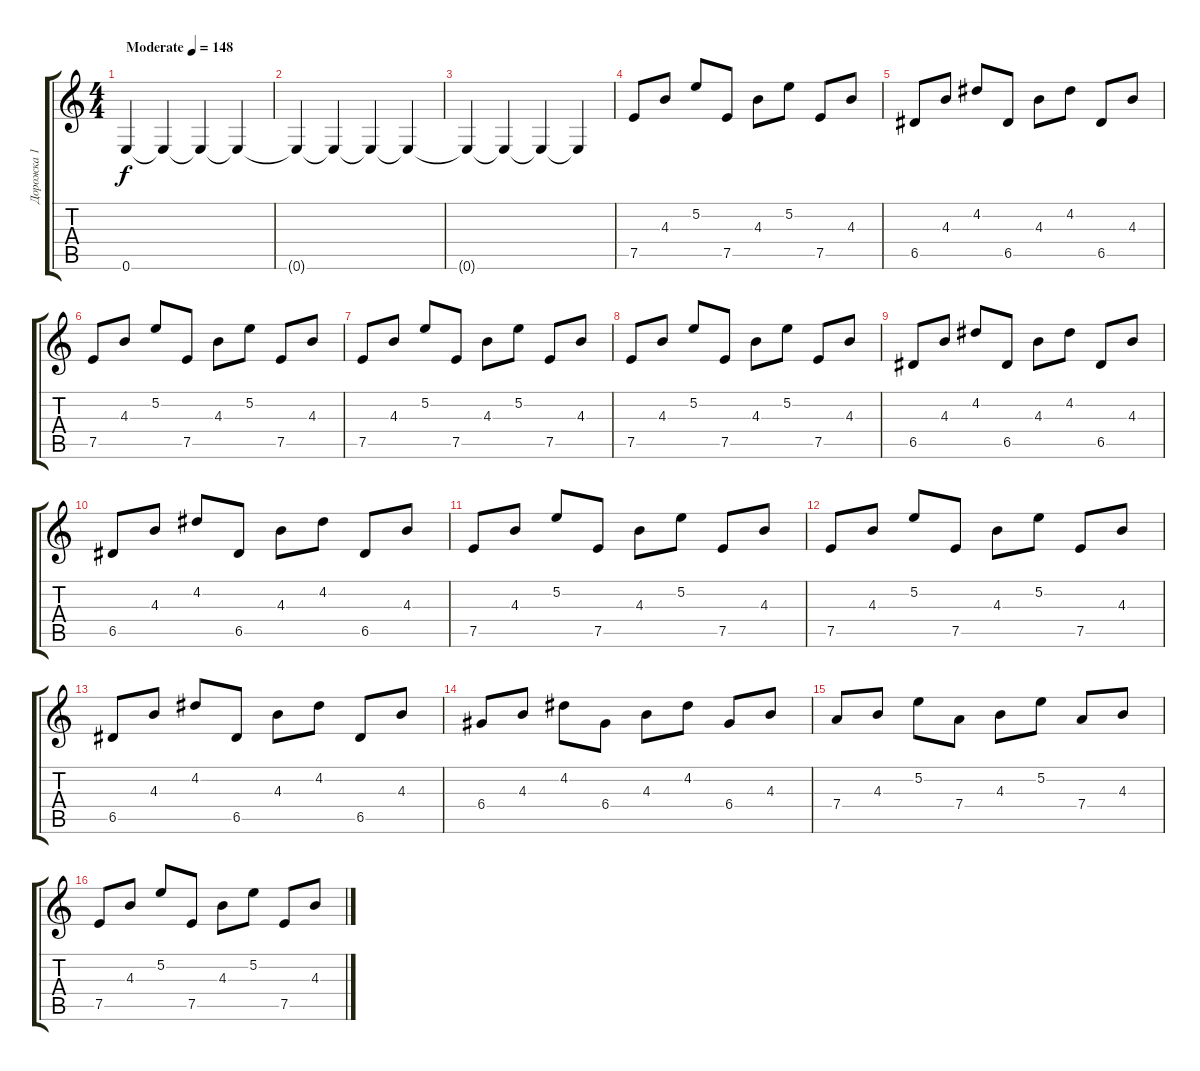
\track ("Дорожка 1" "Дорожка 1") {instrument overdrivenguitar}
\staff {score tabs}
\tuning (E4 B3 G3 D3 A2 E2) {hide}
\ts (4 4)
\tempo (148 "Moderate")
\clef g2
\ks c
0.6.4{dy f instrument overdrivenguitar} 0.6{t}.4 0.6{t}.4 0.6{t}.4 |
0.6{t}.4 0.6{t}.4 0.6{t}.4 0.6{t}.4 |
0.6{t}.4 0.6{t}.4 0.6{t}.4 0.6{t}.4 |
7.5.8 4.3.8 5.2.8 7.5.8 4.3.8 5.2.8 7.5.8 4.3.8 |
6.5.8 4.3.8 4.2.8 6.5.8 4.3.8 4.2.8 6.5.8 4.3.8 |
7.5.8 4.3.8 5.2.8 7.5.8 4.3.8 5.2.8 7.5.8 4.3.8 |
7.5.8 4.3.8 5.2.8 7.5.8 4.3.8 5.2.8 7.5.8 4.3.8 |
7.5.8 4.3.8 5.2.8 7.5.8 4.3.8 5.2.8 7.5.8 4.3.8 |
6.5.8 4.3.8 4.2.8 6.5.8 4.3.8 4.2.8 6.5.8 4.3.8 |
6.5.8 4.3.8 4.2.8 6.5.8 4.3.8 4.2.8 6.5.8 4.3.8 |
7.5.8 4.3.8 5.2.8 7.5.8 4.3.8 5.2.8 7.5.8 4.3.8 |
7.5.8 4.3.8 5.2.8 7.5.8 4.3.8 5.2.8 7.5.8 4.3.8 |
6.5.8 4.3.8 4.2.8 6.5.8 4.3.8 4.2.8 6.5.8 4.3.8 |
6.4.8 4.3.8 4.2.8 6.4.8 4.3.8 4.2.8 6.4.8 4.3.8 |
7.4.8 4.3.8 5.2.8 7.4.8 4.3.8 5.2.8 7.4.8 4.3.8 |
7.5.8 4.3.8 5.2.8 7.5.8 4.3.8 5.2.8 7.5.8 4.3.8
